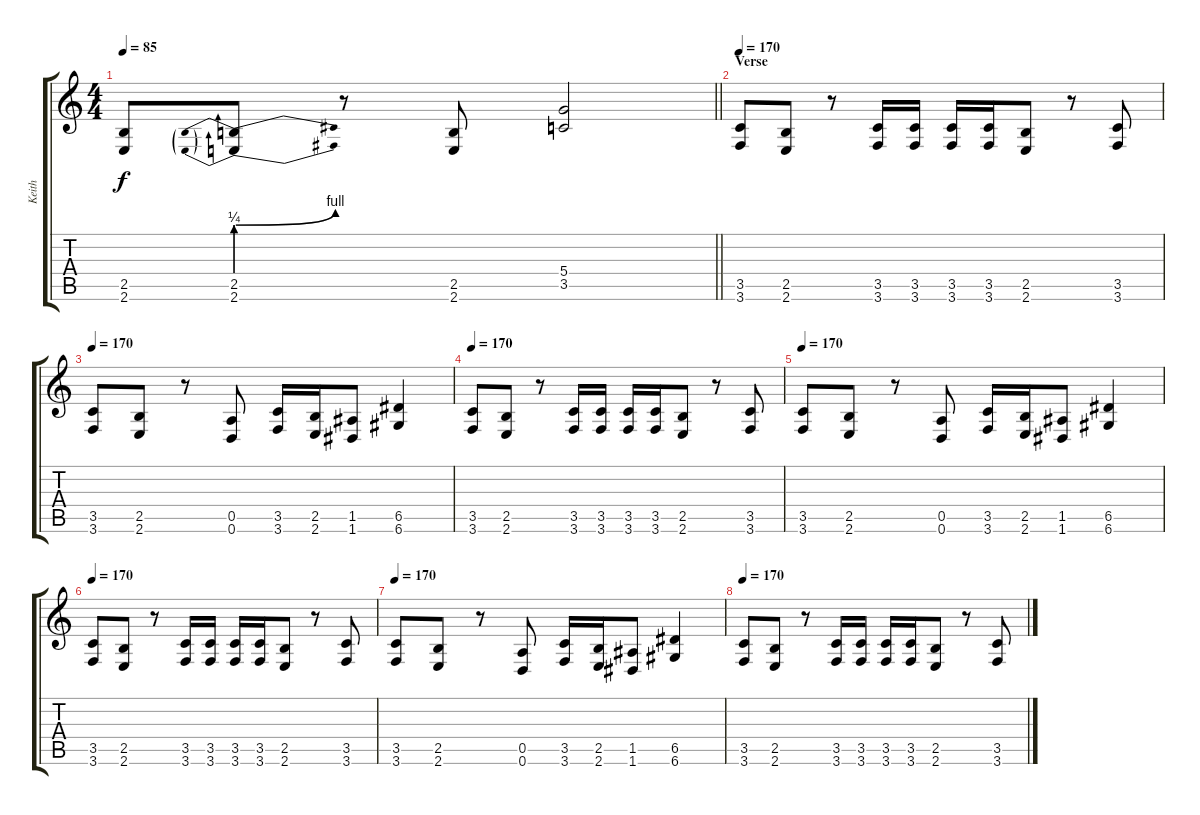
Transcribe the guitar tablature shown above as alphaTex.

\track ("Keith" "Keith") {instrument electricguitarclean}
\staff {score tabs}
\tuning (E4 B3 G3 D3 A2 D2) {hide}
\ts (4 4)
\tempo 85
\clef g2
\barLineRight lightlight
\ks c
(2.5 2.6).8{dy f} (2.5{be (prebendbend 0 1 60 4)} 2.6{be (prebendbend 0 1 60 4)}).8 r.8 (2.5 2.6).8 (5.4 3.5).2 |
\section ("" "Verse")
\tempo 170
(3.5 3.6).8 (2.5 2.6).8 r.8 (3.5 3.6).16 (3.5 3.6).16 (3.5 3.6).16 (3.5 3.6).16 (2.5 2.6).8 r.8 (3.5 3.6).8 |
\tempo 170
(3.5 3.6).8 (2.5 2.6).8 r.8 (0.5 0.6).8 (3.5 3.6).16 (2.5 2.6).16 (1.5 1.6).8 (6.5 6.6).4 |
\tempo 170
(3.5 3.6).8 (2.5 2.6).8 r.8 (3.5 3.6).16 (3.5 3.6).16 (3.5 3.6).16 (3.5 3.6).16 (2.5 2.6).8 r.8 (3.5 3.6).8 |
\tempo 170
(3.5 3.6).8 (2.5 2.6).8 r.8 (0.5 0.6).8 (3.5 3.6).16 (2.5 2.6).16 (1.5 1.6).8 (6.5 6.6).4 |
\tempo 170
(3.5 3.6).8 (2.5 2.6).8 r.8 (3.5 3.6).16 (3.5 3.6).16 (3.5 3.6).16 (3.5 3.6).16 (2.5 2.6).8 r.8 (3.5 3.6).8 |
\tempo 170
(3.5 3.6).8 (2.5 2.6).8 r.8 (0.5 0.6).8 (3.5 3.6).16 (2.5 2.6).16 (1.5 1.6).8 (6.5 6.6).4 |
\tempo 170
(3.5 3.6).8 (2.5 2.6).8 r.8 (3.5 3.6).16 (3.5 3.6).16 (3.5 3.6).16 (3.5 3.6).16 (2.5 2.6).8 r.8 (3.5 3.6).8
